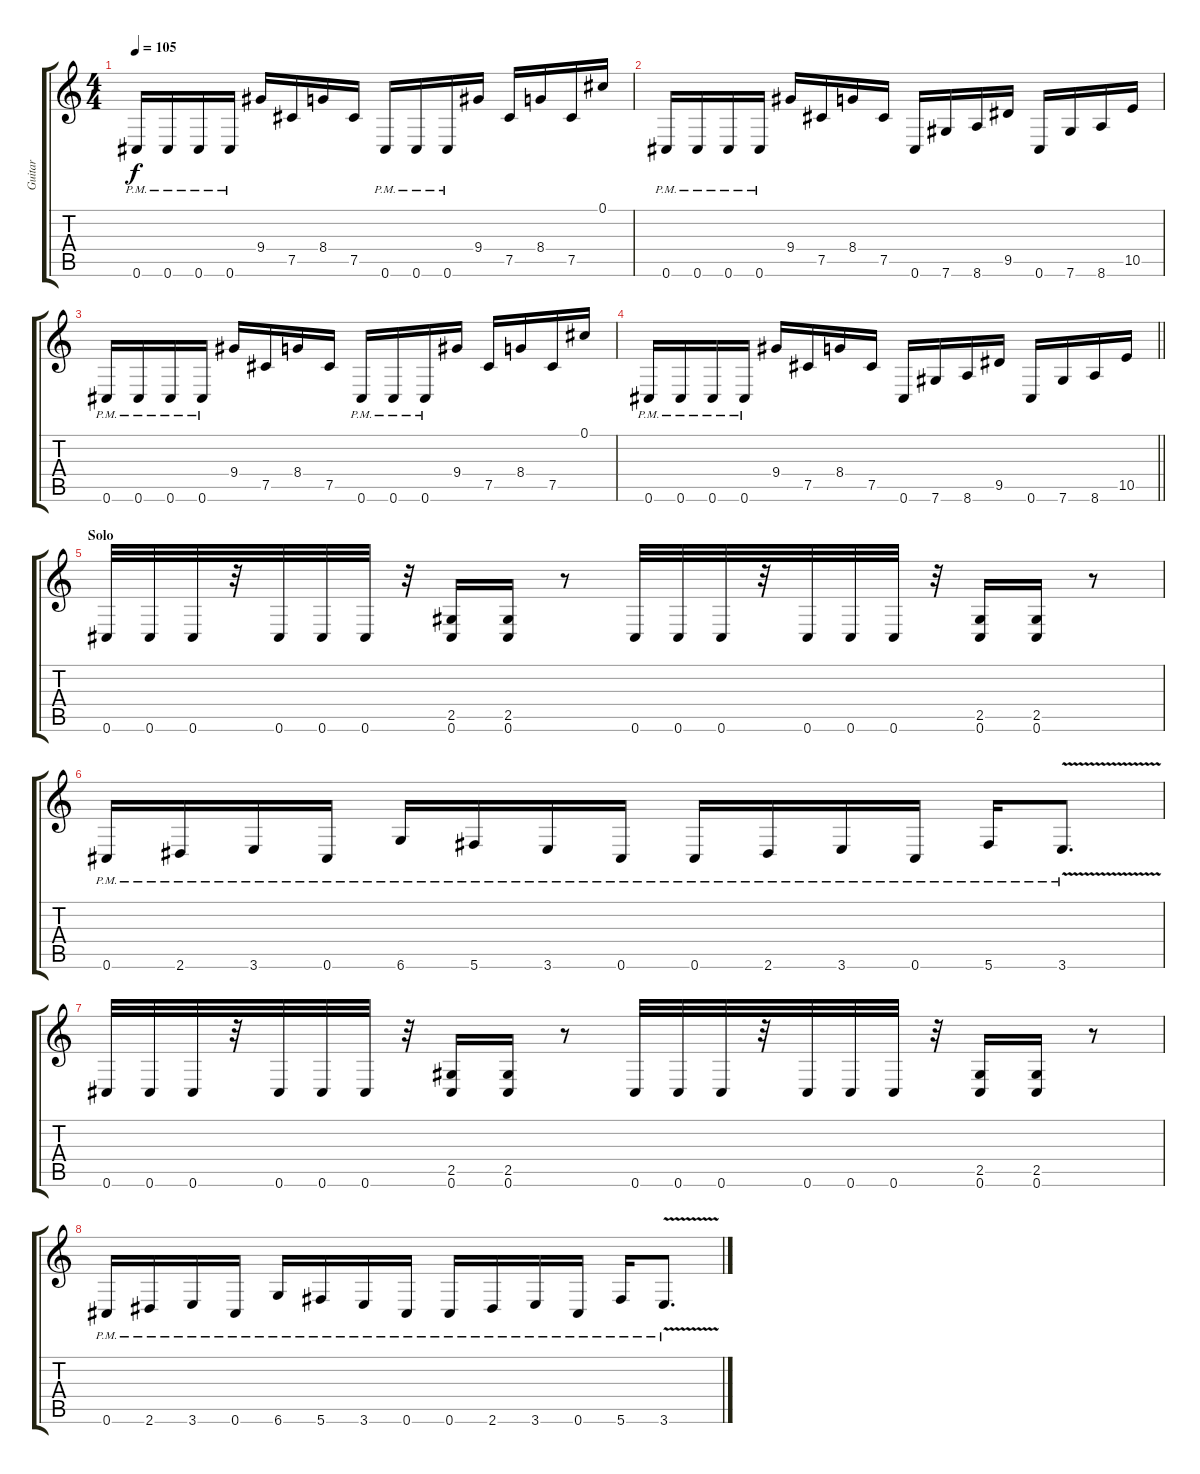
\track ("Guitar" "Guitar") {instrument distortionguitar}
\staff {score tabs}
\tuning (Db4 Ab3 E3 B2 Gb2 Db2) {hide}
\ts (4 4)
\tempo 105
\clef g2
\ks c
0.6{pm}.16{dy f} 0.6{pm}.16 0.6{pm}.16 0.6{pm}.16 9.4.16 7.5.16 8.4.16 7.5.16 0.6{pm}.16 0.6{pm}.16 0.6{pm}.16 9.4.16 7.5.16 8.4.16 7.5.16 0.1.16 |
0.6{pm}.16 0.6{pm}.16 0.6{pm}.16 0.6{pm}.16 9.4.16 7.5.16 8.4.16 7.5.16 0.6.16 7.6.16 8.6.16 9.5.16 0.6.16 7.6.16 8.6.16 10.5.16 |
0.6{pm}.16 0.6{pm}.16 0.6{pm}.16 0.6{pm}.16 9.4.16 7.5.16 8.4.16 7.5.16 0.6{pm}.16 0.6{pm}.16 0.6{pm}.16 9.4.16 7.5.16 8.4.16 7.5.16 0.1.16 |
\barLineRight lightlight
0.6{pm}.16 0.6{pm}.16 0.6{pm}.16 0.6{pm}.16 9.4.16 7.5.16 8.4.16 7.5.16 0.6.16 7.6.16 8.6.16 9.5.16 0.6.16 7.6.16 8.6.16 10.5.16 |
\section ("" "Solo")
0.6.32 0.6.32 0.6.32 r.32 0.6.32 0.6.32 0.6.32 r.32 (2.5 0.6).16 (2.5 0.6).16 r.8 0.6.32 0.6.32 0.6.32 r.32 0.6.32 0.6.32 0.6.32 r.32 (2.5 0.6).16 (2.5 0.6).16 r.8 |
0.6{pm}.16 2.6{pm}.16 3.6{pm}.16 0.6{pm}.16 6.6{pm}.16 5.6{pm}.16 3.6{pm}.16 0.6{pm}.16 0.6{pm}.16 2.6{pm}.16 3.6{pm}.16 0.6{pm}.16 5.6{pm}.16 3.6{v pm}.8{d} |
0.6.32 0.6.32 0.6.32 r.32 0.6.32 0.6.32 0.6.32 r.32 (2.5 0.6).16 (2.5 0.6).16 r.8 0.6.32 0.6.32 0.6.32 r.32 0.6.32 0.6.32 0.6.32 r.32 (2.5 0.6).16 (2.5 0.6).16 r.8 |
0.6{pm}.16 2.6{pm}.16 3.6{pm}.16 0.6{pm}.16 6.6{pm}.16 5.6{pm}.16 3.6{pm}.16 0.6{pm}.16 0.6{pm}.16 2.6{pm}.16 3.6{pm}.16 0.6{pm}.16 5.6{pm}.16 3.6{v pm}.8{d}
